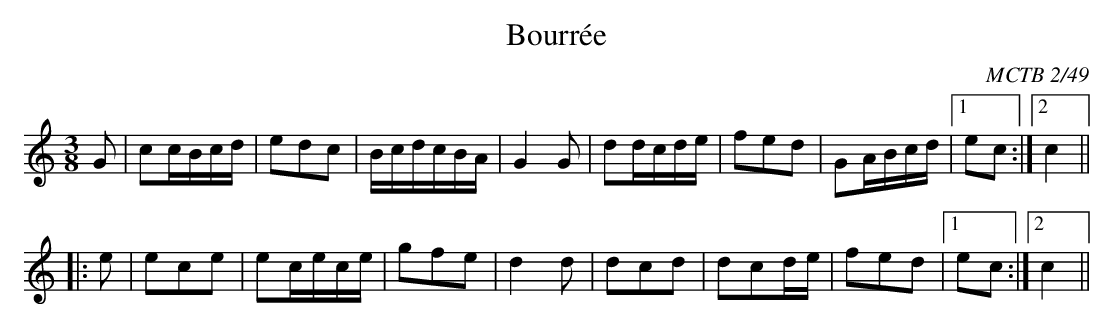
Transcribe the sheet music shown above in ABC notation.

X:1
T:Bourrée
C:MCTB 2/49
M:3/8
L:1/16
K:C
G2|c2cBcd|e2d2c2|BcdcBA|G4G2|\
d2dcde|f2e2d2|G2ABcd|1 e2c2:|2 c4||
|:e2|e2c2e2|e2cece|g2f2e2|d4d2|\
d2c2d2|d2c2de|f2e2d2|1 e2c2:|2 c4||
